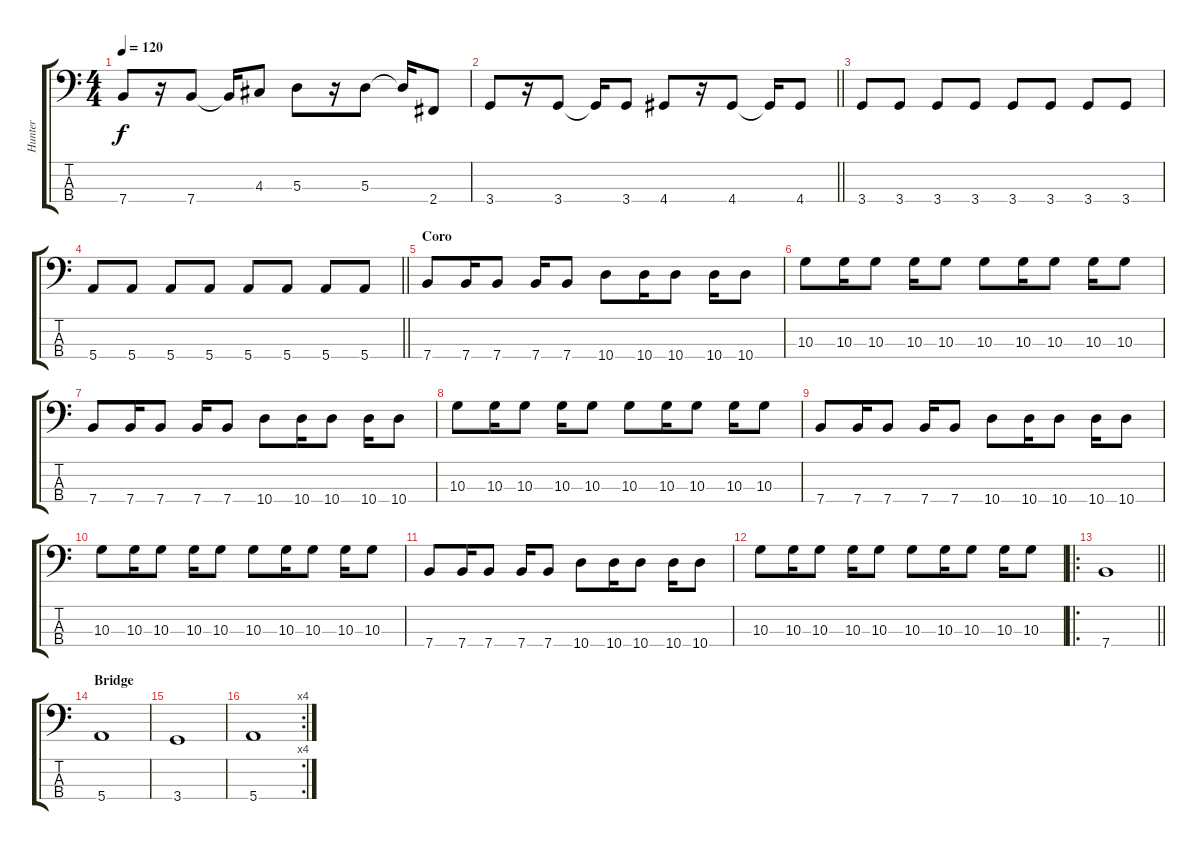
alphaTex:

\track ("Hunter" "Hunter") {instrument electricbasspick}
\staff {score tabs}
\tuning (G2 D2 A1 E1) {hide}
\ts (4 4)
\tempo 120
\clef f4
\ks c
7.4.8{dy f} r.16 7.4.8 7.4{t}.16 4.3.8 5.3.8 r.16 5.3.8 5.3{t}.16 2.4.8 |
\barLineRight lightlight
3.4.8 r.16 3.4.8 3.4{t}.16 3.4.8 4.4.8 r.16 4.4.8 4.4{t}.16 4.4.8 |
3.4.8 3.4.8 3.4.8 3.4.8 3.4.8 3.4.8 3.4.8 3.4.8 |
\barLineRight lightlight
5.4.8 5.4.8 5.4.8 5.4.8 5.4.8 5.4.8 5.4.8 5.4.8 |
\section ("" "Coro")
7.4.8 7.4.16 7.4.8 7.4.16 7.4.8 10.4.8 10.4.16 10.4.8 10.4.16 10.4.8 |
10.3.8 10.3.16 10.3.8 10.3.16 10.3.8 10.3.8 10.3.16 10.3.8 10.3.16 10.3.8 |
7.4.8 7.4.16 7.4.8 7.4.16 7.4.8 10.4.8 10.4.16 10.4.8 10.4.16 10.4.8 |
10.3.8 10.3.16 10.3.8 10.3.16 10.3.8 10.3.8 10.3.16 10.3.8 10.3.16 10.3.8 |
7.4.8 7.4.16 7.4.8 7.4.16 7.4.8 10.4.8 10.4.16 10.4.8 10.4.16 10.4.8 |
10.3.8 10.3.16 10.3.8 10.3.16 10.3.8 10.3.8 10.3.16 10.3.8 10.3.16 10.3.8 |
7.4.8 7.4.16 7.4.8 7.4.16 7.4.8 10.4.8 10.4.16 10.4.8 10.4.16 10.4.8 |
10.3.8 10.3.16 10.3.8 10.3.16 10.3.8 10.3.8 10.3.16 10.3.8 10.3.16 10.3.8 |
\ro
\barLineRight lightlight
7.4.1 |
\section ("" "Bridge")
5.4.1 |
3.4.1 |
\rc 4
5.4.1
